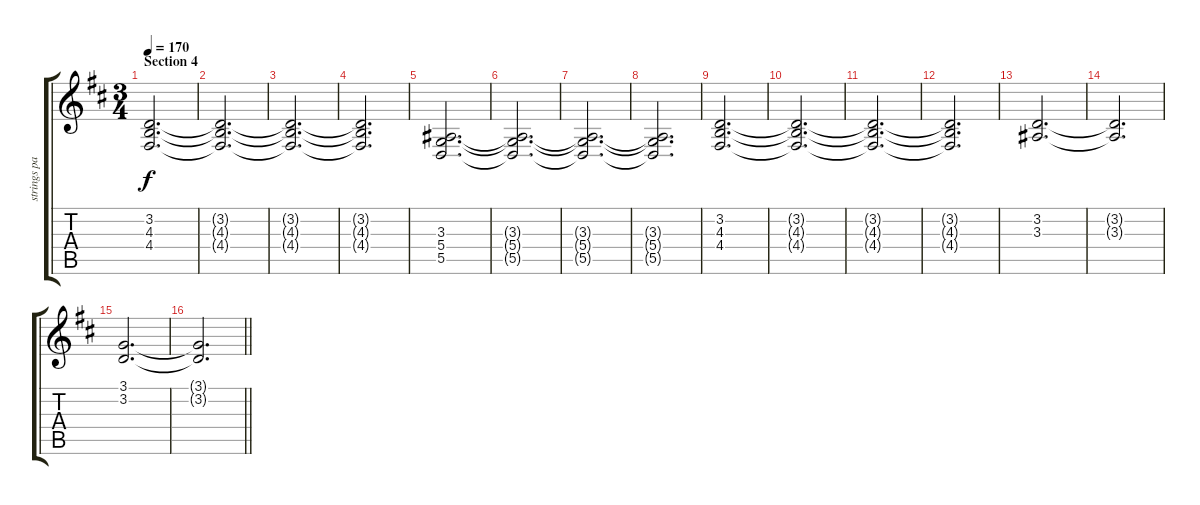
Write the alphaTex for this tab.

\track ("strings pad" "strings pa") {instrument stringensemble1}
\staff {score tabs}
\tuning (E4 B3 G3 D3 A2 E2) {hide}
\ts (3 4)
\section ("" "Section 4")
\tempo 170
\clef g2
\ks bminor
(3.2 4.3 4.4).2{d dy f} |
(3.2{t} 4.3{t} 4.4{t}).2{d} |
(3.2{t} 4.3{t} 4.4{t}).2{d} |
(3.2{t} 4.3{t} 4.4{t}).2{d} |
(3.3 5.4 5.5).2{d} |
(3.3{t} 5.4{t} 5.5{t}).2{d} |
(3.3{t} 5.4{t} 5.5{t}).2{d} |
(3.3{t} 5.4{t} 5.5{t}).2{d} |
(3.2 4.3 4.4).2{d} |
(3.2{t} 4.3{t} 4.4{t}).2{d} |
(3.2{t} 4.3{t} 4.4{t}).2{d} |
(3.2{t} 4.3{t} 4.4{t}).2{d} |
(3.2 3.3).2{d} |
(3.2{t} 3.3{t}).2{d} |
(3.1 3.2).2{d} |
\barLineRight lightlight
(3.1{t} 3.2{t}).2{d}
